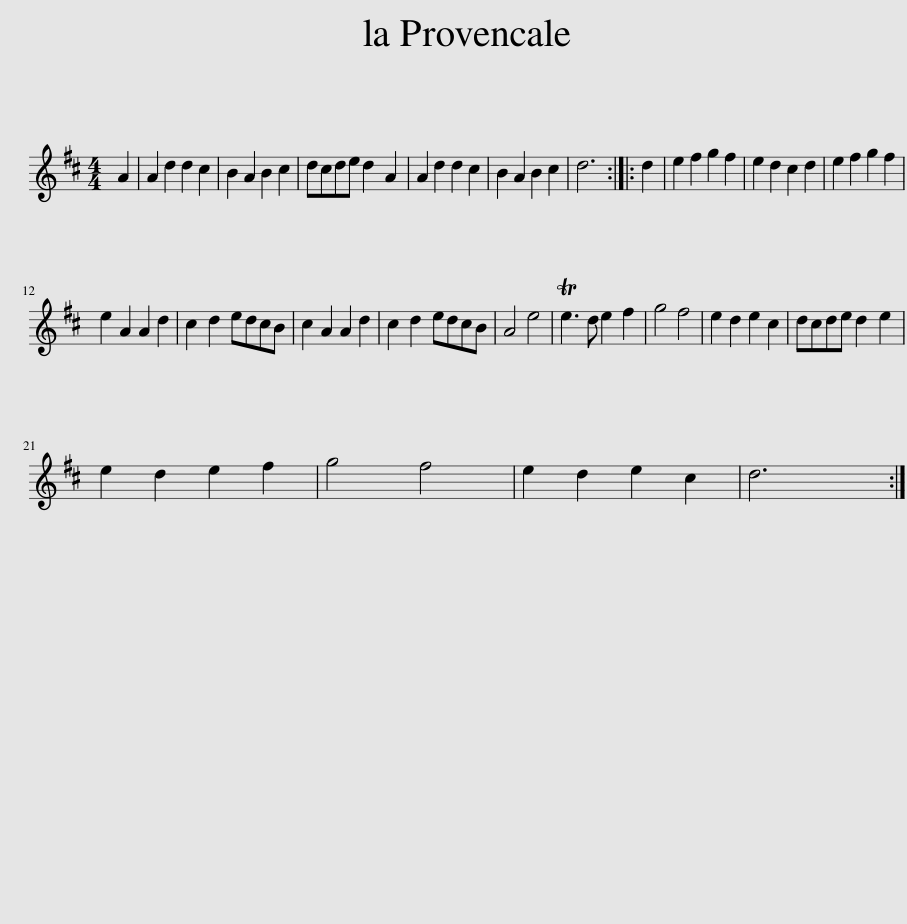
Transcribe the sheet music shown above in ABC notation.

X:1
L:1/8
M:4/4
I:linebreak $
K:D
V:1 treble
V:1
 A2 | A2 d2 d2 c2 | B2 A2 B2 c2 | dcde d2 A2 | A2 d2 d2 c2 | %5
 B2 A2 B2 c2 | d6 :: d2 | e2 f2 g2 f2 | e2 d2 c2 d2 | %10
 e2 f2 g2 f2 |$ e2 A2 A2 d2 | c2 d2 edcB | c2 A2 A2 d2 | c2 d2 edcB | %15
 A4 e4 | Te3 d e2 f2 | g4 f4 | e2 d2 e2 c2 | dcde d2 e2 |$ %20
 e2 d2 e2 f2 | g4 f4 | e2 d2 e2 c2 | d6 :| %24
